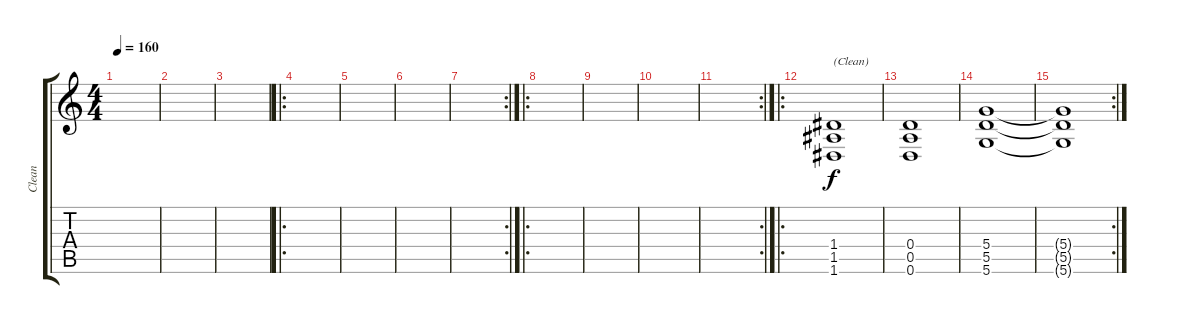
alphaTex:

\track ("Clean" "Clean") {instrument electricguitarmuted}
\staff {score tabs}
\tuning (E4 B3 G3 D3 A2 D2) {hide}
\ts (4 4)
\tempo 160
\clef g2
\ks c
|
|
|
\ro
|
|
|
\rc 2
|
\ro
|
|
|
\rc 2
|
\ro
(1.4 1.5 1.6).1{txt "(Clean)" instrument electricguitarclean} |
(0.4 0.5 0.6).1 |
(5.4 5.5 5.6).1 |
\rc 2
(5.4{t} 5.5{t} 5.6{t}).1
